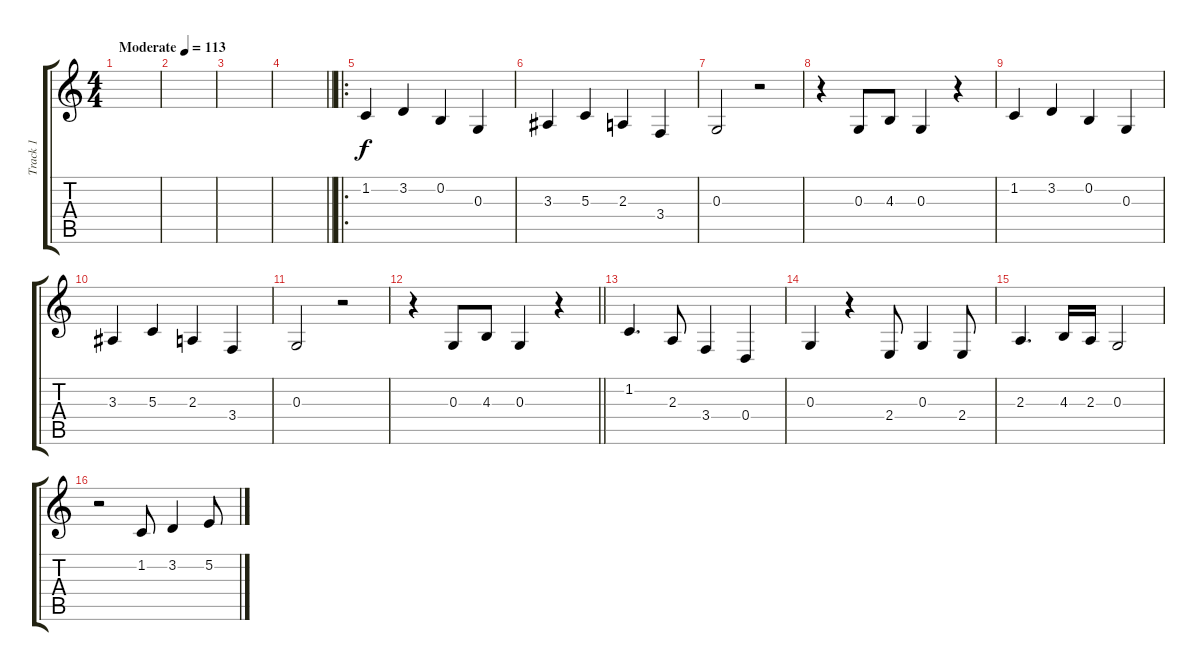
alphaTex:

\track ("Track 1" "Track 1") {instrument tenorsax}
\staff {score tabs}
\tuning (E4 B3 G3 D3 A2 E2) {hide}
\ts (4 4)
\tempo (113 "Moderate")
\clef g2
\ks c
|
|
|
\barLineRight lightlight
|
\ro
1.2.4 3.2.4 0.2.4 0.3.4 |
3.3.4 5.3.4 2.3.4 3.4.4 |
0.3.2 r.2 |
r.4 0.3.8 4.3.8 0.3.4 r.4 |
1.2.4 3.2.4 0.2.4 0.3.4 |
3.3.4 5.3.4 2.3.4 3.4.4 |
0.3.2 r.2 |
\barLineRight lightlight
r.4 0.3.8 4.3.8 0.3.4 r.4 |
1.2.4{d} 2.3.8 3.4.4 0.4.4 |
0.3.4 r.4 2.4.8 0.3.4 2.4.8 |
2.3.4{d} 4.3.16 2.3.16 0.3.2 |
r.2 1.2.8 3.2.4 5.2.8
